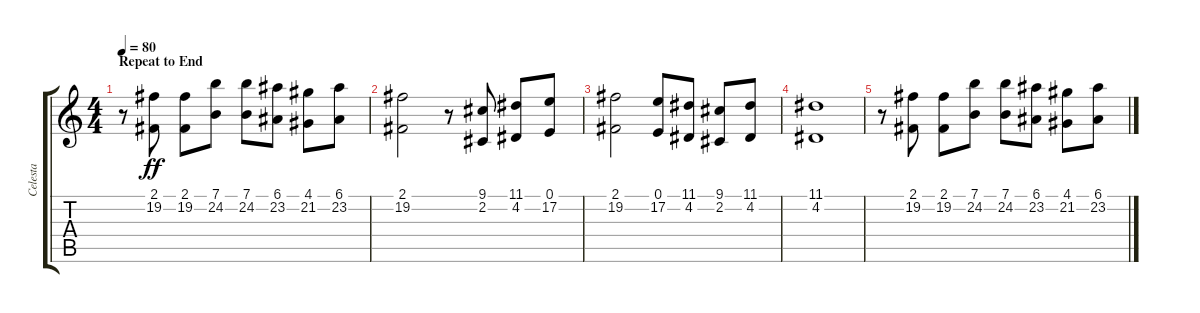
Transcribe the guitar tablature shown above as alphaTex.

\track ("Celesta" "Celesta") {instrument celesta}
\staff {score tabs}
\tuning (E4 B3 G3 D3 A2 E2) {hide}
\ts (4 4)
\section ("" "Repeat to End")
\tempo 80
\clef g2
\ks c
r.8{dy ff} (2.1 19.2).8 (2.1 19.2).8 (7.1 24.2).8 (7.1 24.2).8 (6.1 23.2).8 (4.1 21.2).8 (6.1 23.2).8 |
(2.1 19.2).2{volume 0} r.8 (9.1 2.2).8 (11.1 4.2).8 (0.1 17.2).8 |
(2.1 19.2).2 (0.1 17.2).8 (11.1 4.2).8 (9.1 2.2).8 (11.1 4.2).8 |
(11.1 4.2).1 |
r.8 (2.1 19.2).8 (2.1 19.2).8 (7.1 24.2).8 (7.1 24.2).8 (6.1 23.2).8 (4.1 21.2).8 (6.1 23.2).8
